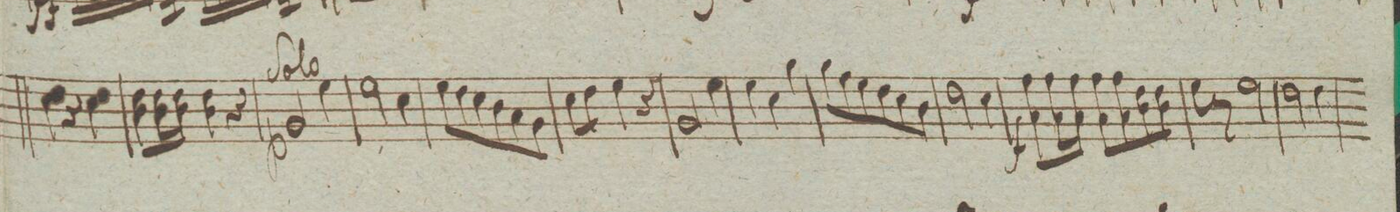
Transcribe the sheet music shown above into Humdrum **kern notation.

**kern	**dynam
*I"Clarinetto 1mo in C:	*
*clefG2	*
*k[]	*
*met(c)	*
*M3/4	*
4dd\ 4cc\	.
4r	.
4dd\ 4cc\	.
=31	=31
8dd\L 8b\	.
16dd\L 16b\	.
16dd\JJ 16b\	.
4dd\ 4b\	.
4r	.
=32	=32
2g/	p
4ee\	.
=33	=33
2ee\	.
4cc\	.
=34	=34
8ee\L	.
8dd\	.
8cc\	.
8b\	.
8a\	.
8g\J	.
=35	=35
8cc\L	.
8dd\J	.
4ee\	.
4r	.
=36	=36
2g/	.
4ee\	.
=37	=37
4ee\	.
4cc\	.
4gg\	.
=38	=38
2.ryy	.
=39	=39
8gg\L	.
8ff\	.
8ee\	.
8dd\	.
8cc\	.
8b\J	.
=40	=40
2dd\	.
4cc\	.
=41	=41
8ff\L 8a\	f
16ff\L 16a\	.
16ff\JJ 16a\	.
8ff\L 8a\	.
8ff\ 8a\	.
8dd\ 8b\	.
8dd\J 8b\	.
=42	=42
8ee\	.
8r	.
2ee\	.
=43	=43
2dd\	.
4dd\	.
=44	=44
*-	*-
